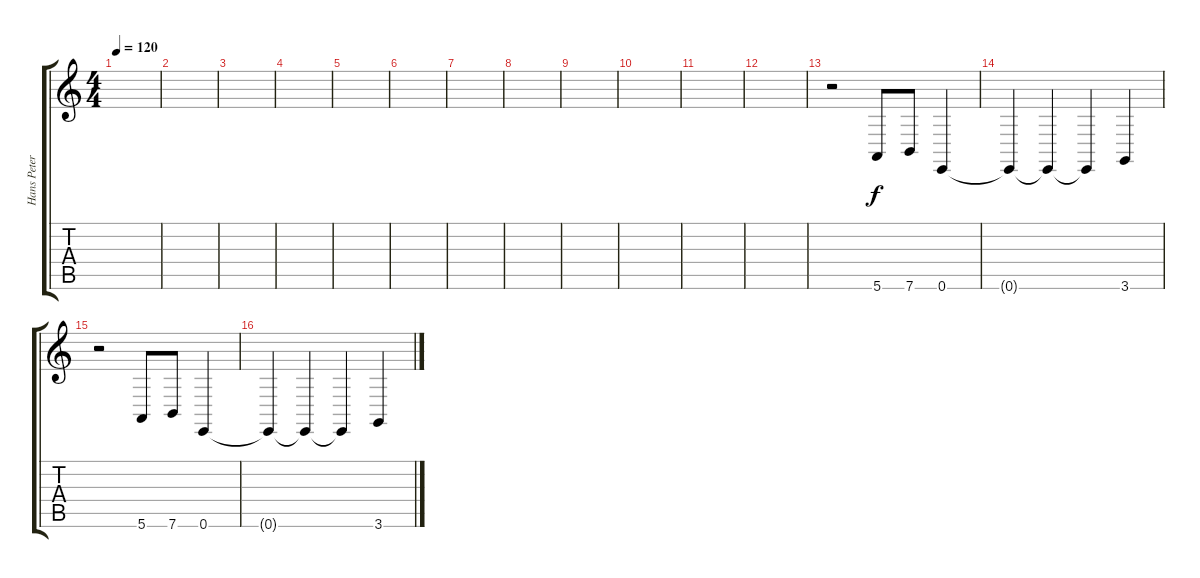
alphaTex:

\track ("Hans Peter Katzenburg KB 2" "Hans Peter") {instrument acousticgrandpiano}
\staff {score tabs}
\tuning (E4 B3 G3 D3 A2 E2) {hide}
\ts (4 4)
\tempo 120
\clef g2
\ks c
|
|
|
|
|
|
|
|
|
|
|
|
r.2 5.6.8 7.6.8 0.6.4 |
0.6{t}.4 0.6{t}.4 0.6{t}.4 3.6.4 |
r.2 5.6.8 7.6.8 0.6.4 |
0.6{t}.4 0.6{t}.4 0.6{t}.4 3.6.4
